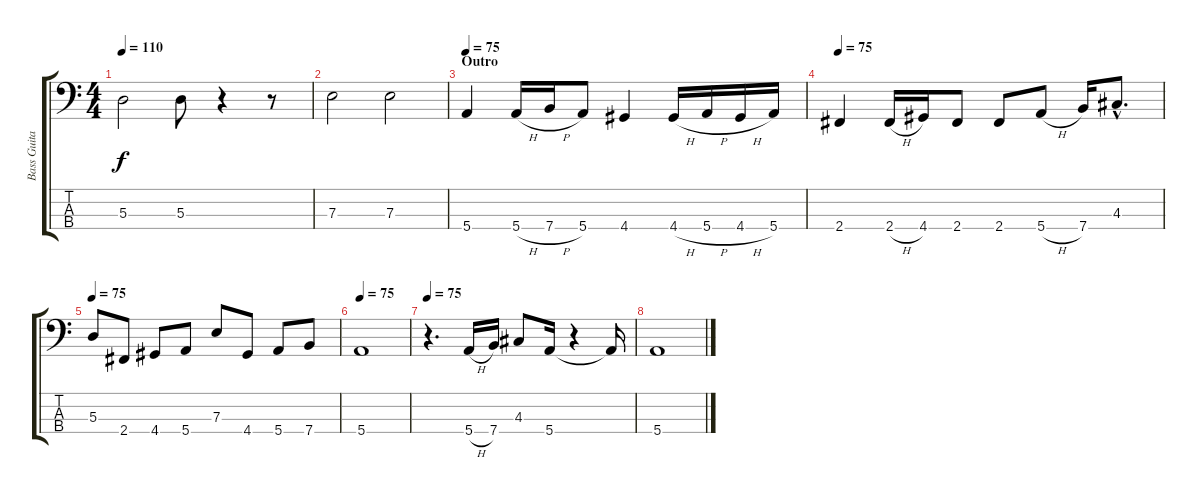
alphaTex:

\track ("Bass Guitar" "Bass Guita") {instrument electricbassfinger}
\staff {score tabs}
\tuning (G2 D2 A1 E1) {hide}
\ts (4 4)
\tempo 110
\clef f4
\ks c
5.3.2{dy f} 5.3.8 r.4 r.8 |
7.3.2 7.3.2 |
\section ("" "Outro")
\tempo 75
5.4.4{volume 12} 5.4{h}.16 7.4{h}.16 5.4.8 4.4.4 4.4{h}.16 5.4{h}.16 4.4{h}.16 5.4.16 |
\tempo 75
2.4.4 2.4{h}.16 4.4.16 2.4.8 2.4.8 5.4{h}.8 7.4.16 4.3{hac}.8{d} |
\tempo 75
5.3.8 2.4.8 4.4.8 5.4.8 7.3.8 4.4.8 5.4.8 7.4.8 |
\tempo 75
5.4.1 |
\tempo 75
r.4{d} 5.4{h}.16 7.4.16 4.3.8 5.4.16 r.4 5.4{t}.16 |
5.4.1
